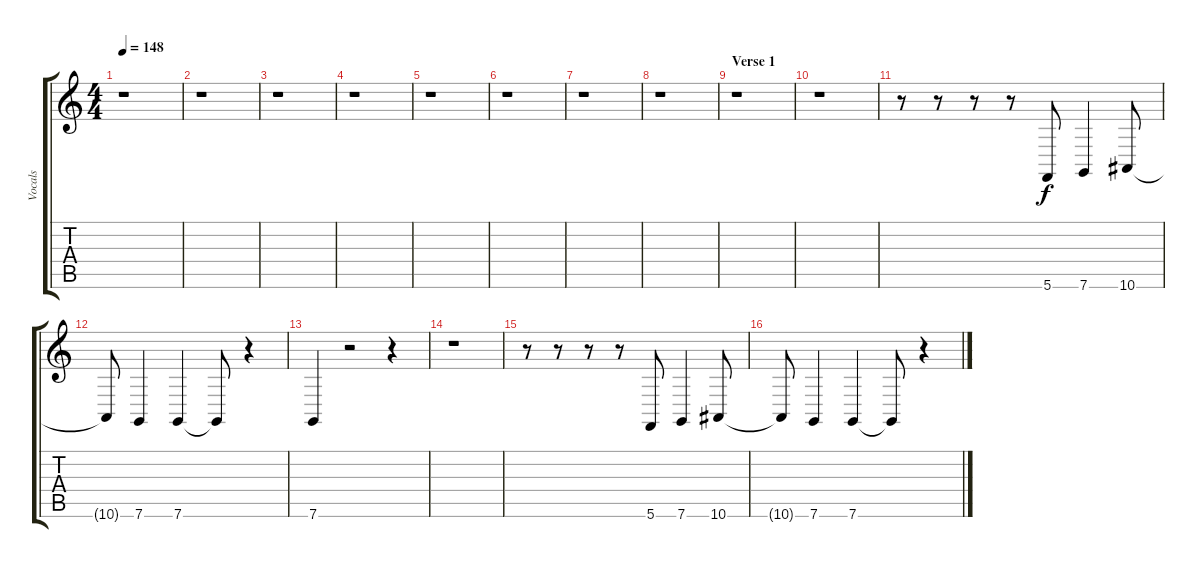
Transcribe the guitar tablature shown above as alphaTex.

\track ("Vocals" "Vocals") {instrument lead2sawtooth}
\staff {score tabs}
\tuning (D4 A3 F3 C3 G2 C2) {hide}
\ts (4 4)
\tempo 148
\clef g2
\ks c
r.1{dy f} |
r.1 |
r.1 |
r.1 |
r.1 |
r.1 |
r.1 |
r.1 |
\section ("" "Verse 1")
r.1{volume 12} |
r.1 |
r.8 r.8 r.8 r.8 5.6.8 7.6.4 10.6.8 |
10.6{t}.8 7.6.4 7.6.4 7.6{t}.8 r.4 |
7.6.4 r.2 r.4 |
r.1 |
r.8 r.8 r.8 r.8 5.6.8 7.6.4 10.6.8 |
10.6{t}.8 7.6.4 7.6.4 7.6{t}.8 r.4
